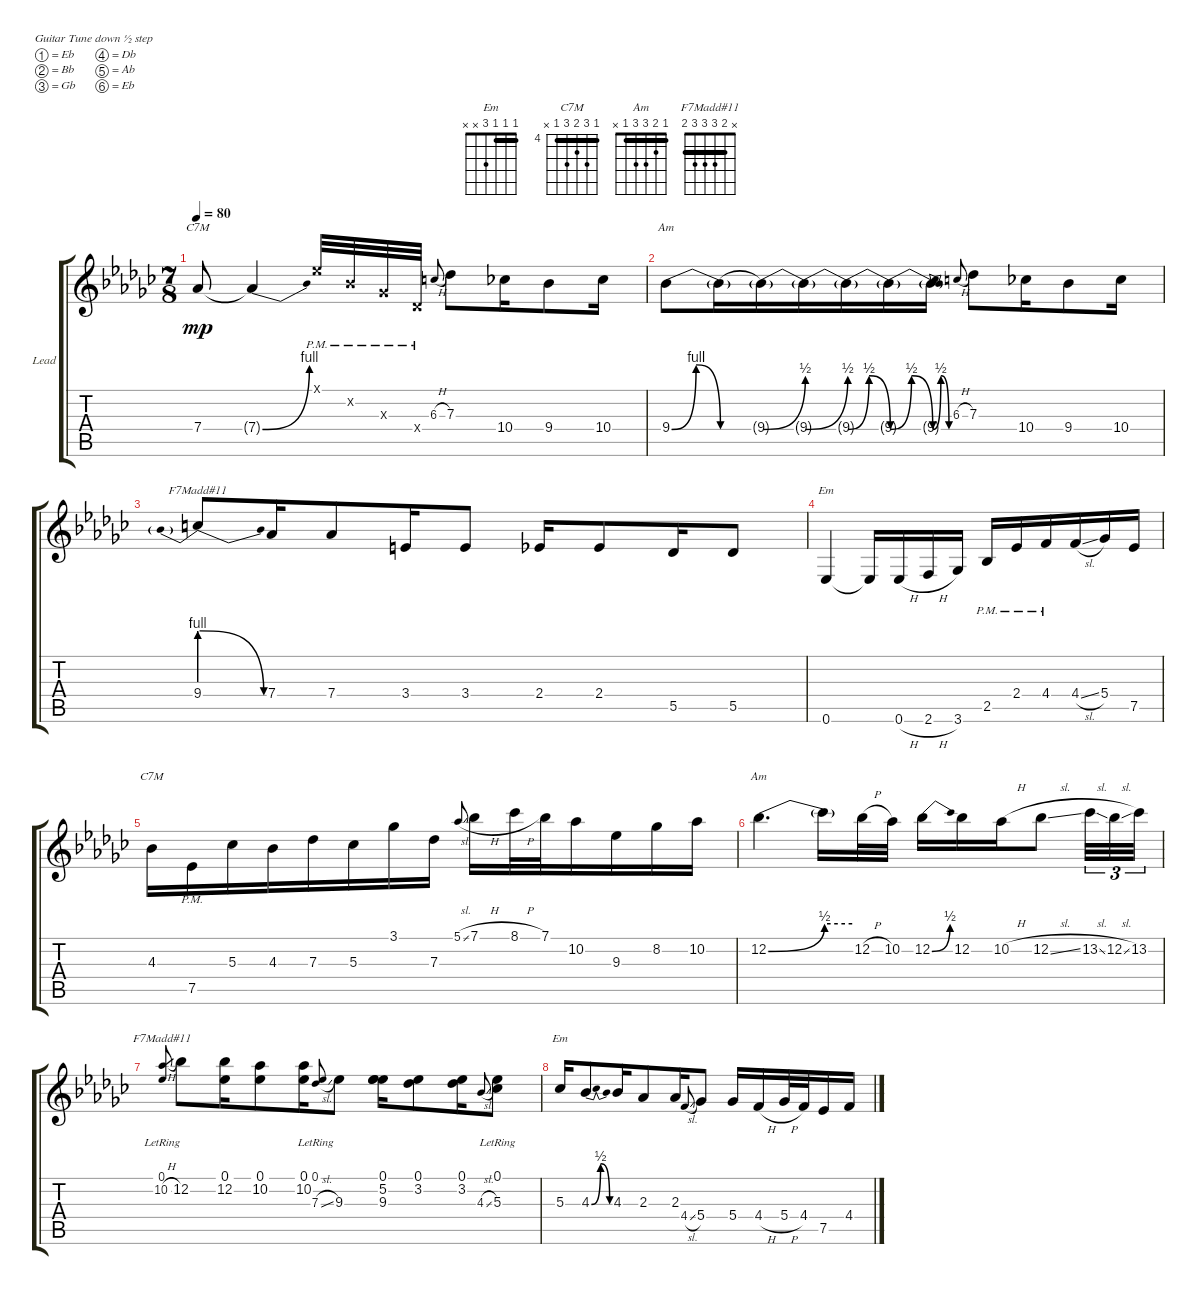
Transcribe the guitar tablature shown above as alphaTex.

\bracketExtendMode groupsimilarinstruments
\firstSystemTrackNameOrientation horizontal
\otherSystemsTrackNameOrientation horizontal
\track ("Lead" "Lead") {instrument overdrivenguitar}
\staff {score tabs}
\tuning (Eb4 Bb3 Gb3 Db3 Ab2 Eb2)
\chord ("Em" 1 1 1 3 x x) {barre (1 1)}
\chord ("C7M" 4 6 5 6 4 x) {firstfret 4 barre 4}
\chord ("Am" 1 2 3 3 1 x) {barre 1}
\chord ("F7Madd#11" x 2 3 3 3 2) {barre 2}
\ts (7 8)
\tempo 80
\clef g2
\ks ebminor
7.4{t}.8{ch "C7M" dy mp} 7.4{be (bend 0 0 59.4 4) t}.4 0.1{pm x}.32 0.2{pm x}.32 0.3{pm x}.32 0.4{pm x}.32 6.3{h}.8{gr onbeat} 7.3.8 10.4.16 9.4.8 10.4.16 |
9.4{be (bendrelease 0 0 5.3999999999999995 4 6 4 15 0)}.8{ch "Am"} 9.4{be (hold 0 0 60 0) t}.16 9.4{be (bend 0 0 60 2) t}.16 9.4{be (bend 0 0 60 2) t}.16 9.4{be (bendrelease 0 0 30 2 30 2 60 0) t}.16 9.4{be (bendrelease 0 0 30 2 30 2 60 0) t}.16 9.4{be (bendrelease 0 0 30 2 30 2 60 0) t}.16 6.3{h}.8{gr onbeat} 7.3.8 10.4.16 9.4.8 10.4.16 |
9.4{be (prebendrelease 0 4 9.6 0)}.8{ch "F7Madd#11"} 7.4.16 7.4.8 3.4.16 3.4.8 2.4.16 2.4.8 5.5.16 5.5.8 |
0.6.4{ch "Em"} 0.6{t}.16 0.6{h}.16 2.6{h}.16 3.6.16 2.5{pm}.16 2.4{pm}.16 4.4{pm}.16 4.4{sl}.16 5.4.16 7.5.16 |
4.3.16{ch "C7M"} 7.5{pm}.16 5.3.16 4.3.16 7.3.16 5.3.16 3.1.16 7.3.16 5.1{sl}.8{gr onbeat} 7.1{h}.16 8.1{h}.32 7.1.32 10.2.16 9.3.16 8.2.16 10.2.16 |
12.2{be (bend 0 0 60 2)}.4{d ch "Am"} 12.2{be (hold 0 2 60 2) t}.16 12.2{h}.32 10.2.32 12.2{be (bend 0 0 30 2)}.16 12.2.16 10.2{h}.16 12.2{sl}.8 13.2{sl}.32{tu (3 2)} 12.2{sl}.32{tu (3 2)} 13.2.32{tu (3 2)} |
(10.2{h} 0.1{lr}).8{ch "F7Madd#11" gr} 12.2.8 (12.2 0.1).16 (10.2 0.1).8 (10.2 0.1).16 (7.3{sl} 0.1{lr}).8{gr onbeat} 9.3.8 (0.1 5.2 9.3).16 (0.1 3.2).8 (0.1 3.2).16 4.3{sl}.8{gr onbeat} (5.3 0.1{lr}).8 |
5.3.16{ch "Em"} 4.3{be (bendrelease 0 0 3.5999999999999996 2 4.2 2 30 0)}.8 4.3.16 2.3.8 2.3.16 4.4{sl}.8{gr onbeat} 5.4.8 5.4.16 4.4{h}.16 5.4{h}.32 4.4.32 7.5.16 4.4.16
